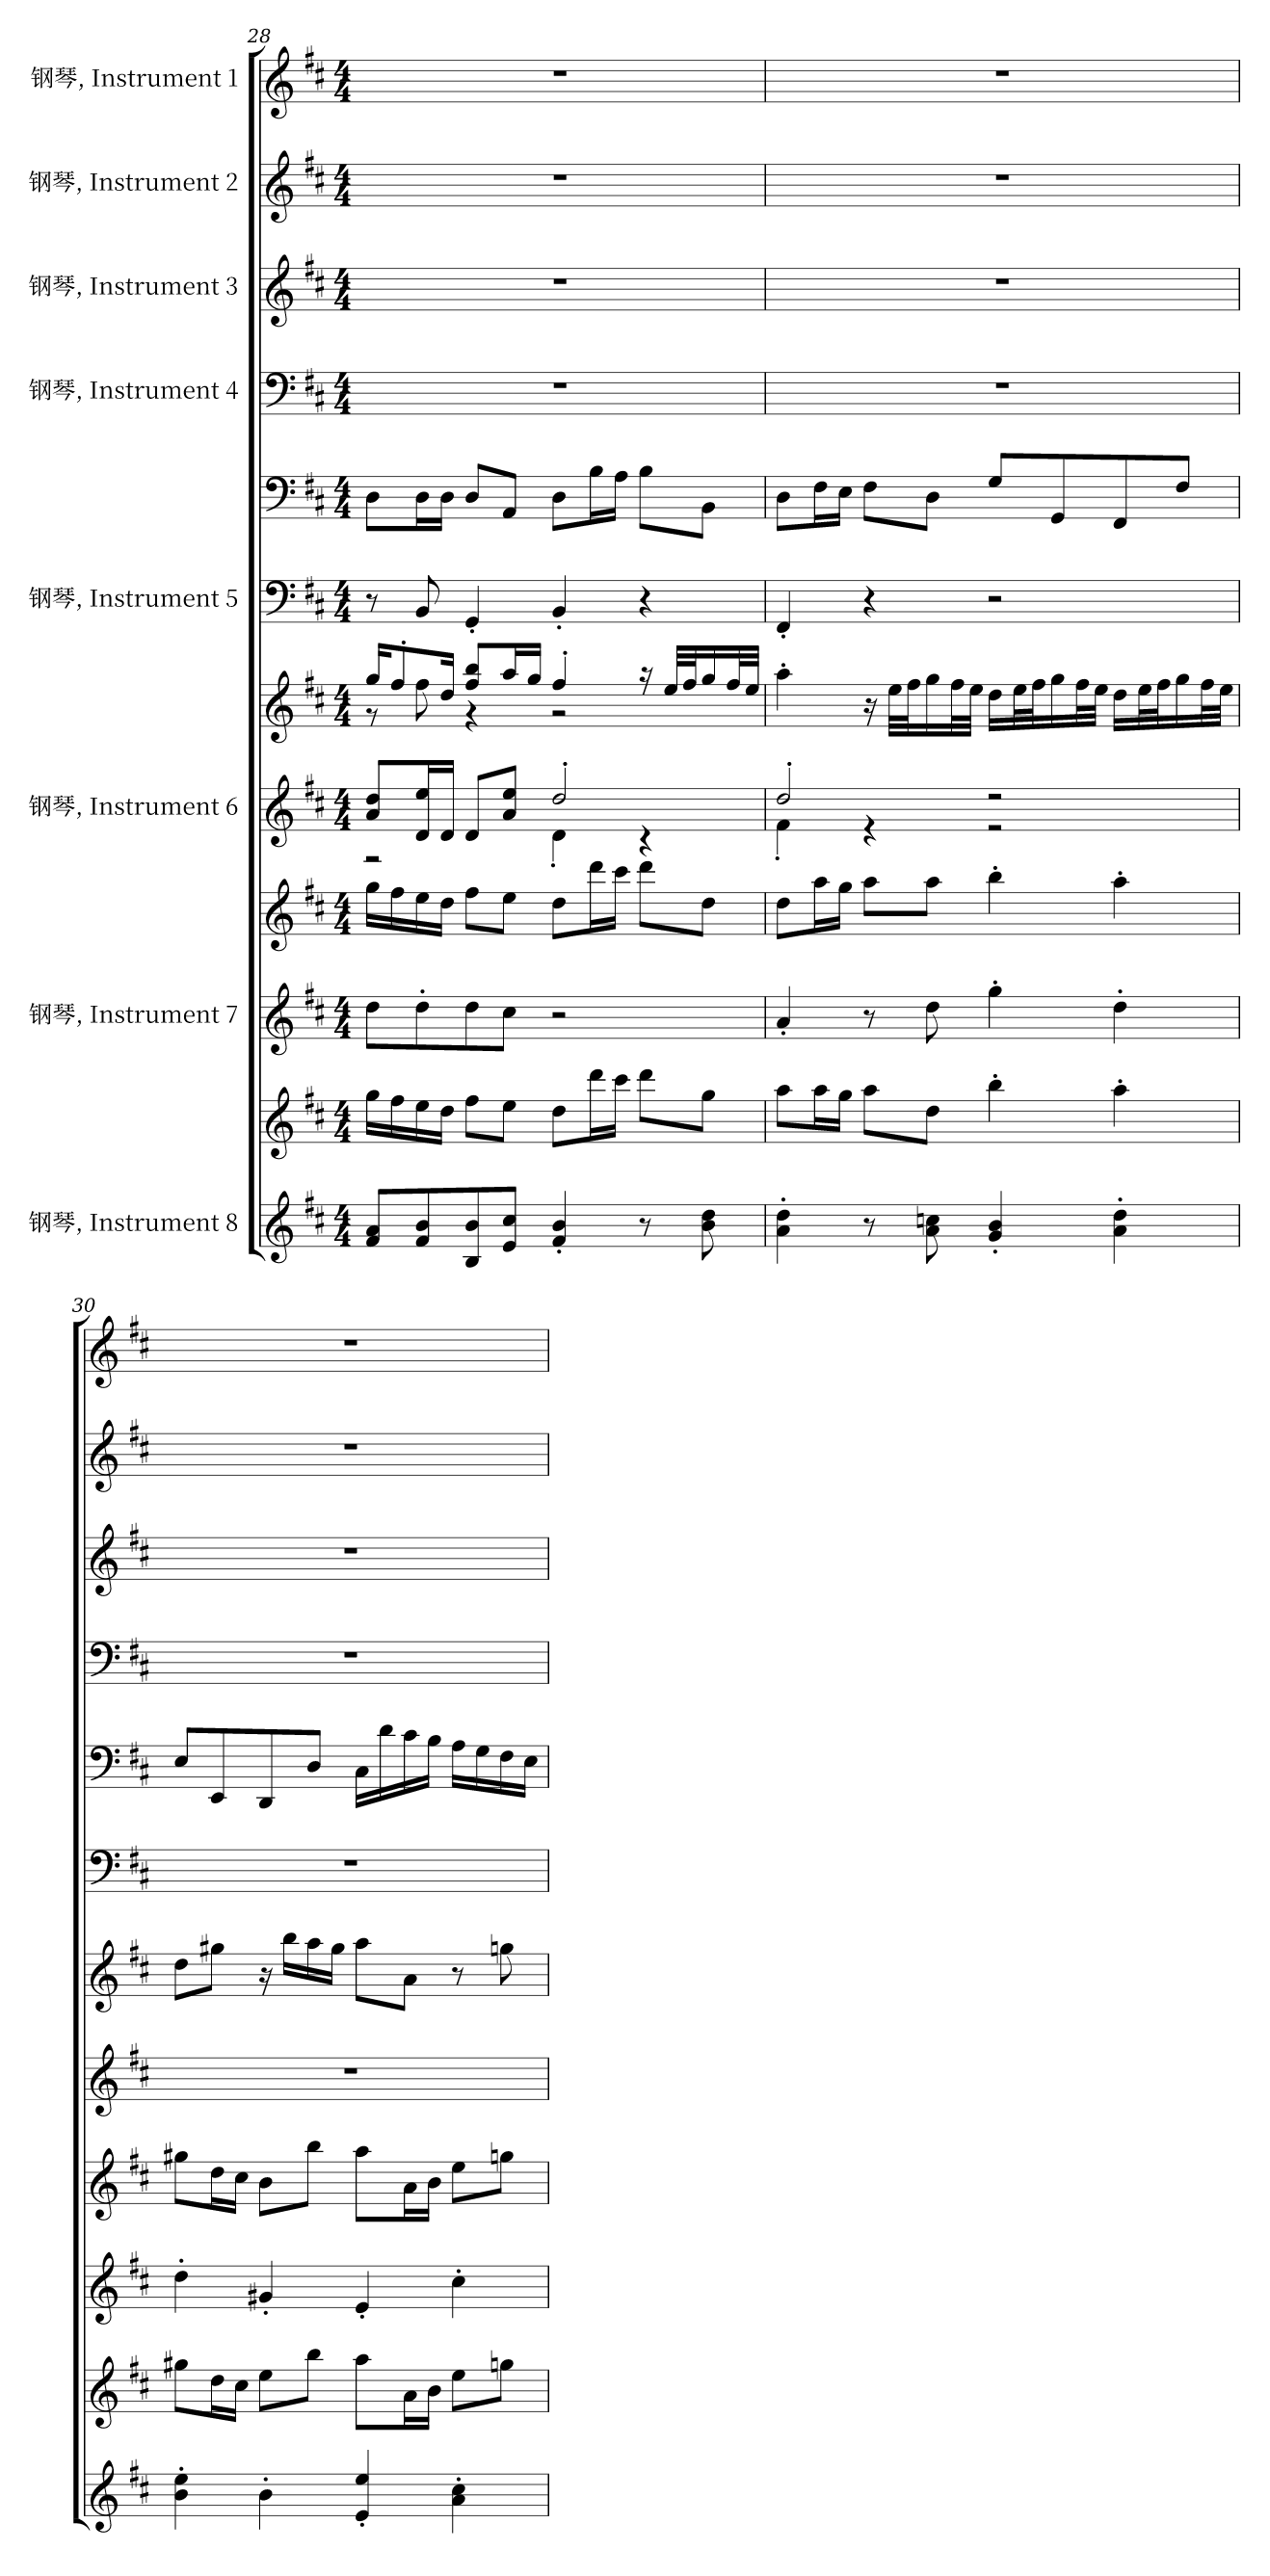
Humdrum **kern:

**kern	**kern	**kern	**kern	**kern	**kern	**kern	**kern	**kern	**kern	**kern	**kern
*part8	*part8	*part7	*part7	*part6	*part6	*part5	*part5	*part4	*part3	*part2	*part1
*staff12	*staff11	*staff10	*staff9	*staff8	*staff7	*staff6	*staff5	*staff4	*staff3	*staff2	*staff1
*I"钢琴, Instrument 8	*	*I"钢琴, Instrument 7	*	*I"钢琴, Instrument 6	*	*I"钢琴, Instrument 5	*	*I"钢琴, Instrument 4	*I"钢琴, Instrument 3	*I"钢琴, Instrument 2	*I"钢琴, Instrument 1
*clefG2	*clefG2	*clefG2	*clefG2	*clefG2	*clefG2	*clefF4	*clefF4	*clefF4	*clefG2	*clefG2	*clefG2
*k[f#c#]	*k[f#c#]	*k[f#c#]	*k[f#c#]	*k[f#c#]	*k[f#c#]	*k[f#c#]	*k[f#c#]	*k[f#c#]	*k[f#c#]	*k[f#c#]	*k[f#c#]
*M4/4	*M4/4	*M4/4	*M4/4	*M4/4	*M4/4	*M4/4	*M4/4	*M4/4	*M4/4	*M4/4	*M4/4
=28	=28	=28	=28	=28	=28	=28	=28	=28	=28	=28	=28
*	*	*	*	*^	*^	*	*	*	*	*	*
8f#/ 8a/L	16gg\LL	8dd\L	16gg\LL	8a/ 8dd/L	2r	16gg/KL	8r	8r	8D\L	1r	1r	1r	1r
.	16ff#\	.	16ff#\	.	.	8ff#'/	.	.	.	.	.	.	.
8f#/ 8b/	16ee\	8dd'\	16ee\	16d/ 16ee/L	.	.	8ff#\	8BB/	16D\L	.	.	.	.
.	16dd\JJ	.	16dd\JJ	16d/JJ	.	16dd/Jk	.	.	16D\JJ	.	.	.	.
8B/ 8b/	8ff#\L	8dd\	8ff#\L	8d/L	.	8ff#/ 8bb/L	4r	4GG'/	8D/L	.	.	.	.
8e/ 8cc#/J	8ee\J	8cc#\J	8ee\J	8a/ 8ee/J	.	16aa/L	.	.	8AA/J	.	.	.	.
.	.	.	.	.	.	16gg/JJ	.	.	.	.	.	.	.
4f#/' 4b/'	8dd\L	2r	8dd\L	2dd'/	4d'\	4ff#'/	2r	4BB'/	8D\L	.	.	.	.
.	16ddd\L	.	16ddd\L	.	.	.	.	.	16B\L	.	.	.	.
.	16ccc#\JJ	.	16ccc#\JJ	.	.	.	.	.	16A\JJ	.	.	.	.
8r	8ddd\L	.	8ddd\L	.	4r	16r	.	4r	8B\L	.	.	.	.
.	.	.	.	.	.	32ee/LLL	.	.	.	.	.	.	.
.	.	.	.	.	.	32ff#/J	.	.	.	.	.	.	.
8b\ 8dd\	8gg\J	.	8dd\J	.	.	16gg/	.	.	8BB\J	.	.	.	.
.	.	.	.	.	.	32ff#/L	.	.	.	.	.	.	.
.	.	.	.	.	.	32ee/JJJ	.	.	.	.	.	.	.
*	*	*	*	*	*	*v	*v	*	*	*	*	*	*
!!LO:PB:g=z
=29	=29	=29	=29	=29	=29	=29	=29	=29	=29	=29	=29	=29
4a\' 4dd\'	8aa\L	4a'/	8dd\L	2dd'/	4f#'\	4aa'\	4FF#'/	8D\L	1r	1r	1r	1r
.	16aa\L	.	16aa\L	.	.	.	.	16F#\L	.	.	.	.
.	16gg\JJ	.	16gg\JJ	.	.	.	.	16E\JJ	.	.	.	.
8r	8aa\L	8r	8aa\L	.	4r	16r	4r	8F#\L	.	.	.	.
.	.	.	.	.	.	32ee\LLL	.	.	.	.	.	.
.	.	.	.	.	.	32ff#\J	.	.	.	.	.	.
8a\ 8ccn\	8dd\J	8dd\	8aa\J	.	.	16gg\	.	8D\J	.	.	.	.
.	.	.	.	.	.	32ff#\L	.	.	.	.	.	.
.	.	.	.	.	.	32ee\JJJ	.	.	.	.	.	.
4g/' 4b/'	4bb'\	4gg'\	4bb'\	2r	2r	16dd\LL	2r	8G/L	.	.	.	.
.	.	.	.	.	.	32ee\L	.	.	.	.	.	.
.	.	.	.	.	.	32ff#\J	.	.	.	.	.	.
.	.	.	.	.	.	16gg\	.	8GG/	.	.	.	.
.	.	.	.	.	.	32ff#\L	.	.	.	.	.	.
.	.	.	.	.	.	32ee\JJJ	.	.	.	.	.	.
4a\' 4dd\'	4aa'\	4dd'\	4aa'\	.	.	16dd\LL	.	8FF#/	.	.	.	.
.	.	.	.	.	.	32ee\L	.	.	.	.	.	.
.	.	.	.	.	.	32ff#\J	.	.	.	.	.	.
.	.	.	.	.	.	16gg\	.	8F#/J	.	.	.	.
.	.	.	.	.	.	32ff#\L	.	.	.	.	.	.
.	.	.	.	.	.	32ee\JJJ	.	.	.	.	.	.
*	*	*	*	*v	*v	*	*	*	*	*	*	*
=30	=30	=30	=30	=30	=30	=30	=30	=30	=30	=30	=30
4b\' 4ee\'	8gg#X\L	4dd'\	8gg#X\L	1r	8dd\L	1r	8E/L	1r	1r	1r	1r
.	16dd\L	.	16dd\L	.	8gg#X\J	.	8EE/	.	.	.	.
.	16cc#\JJ	.	16cc#\JJ	.	.	.	.	.	.	.	.
4b'\	8ee\L	4g#X'/	8b\L	.	16r	.	8DD/	.	.	.	.
.	.	.	.	.	16bb\LL	.	.	.	.	.	.
.	8bb\J	.	8bb\J	.	16aa\	.	8D/J	.	.	.	.
.	.	.	.	.	16gg#\JJ	.	.	.	.	.	.
4e/' 4ee/'	8aa\L	4e'/	8aa\L	.	8aa\L	.	16C#\LL	.	.	.	.
.	.	.	.	.	.	.	16d\	.	.	.	.
.	16a\L	.	16a\L	.	8a\J	.	16c#\	.	.	.	.
.	16b\JJ	.	16b\JJ	.	.	.	16B\JJ	.	.	.	.
4a\' 4cc#\'	8ee\L	4cc#'\	8ee\L	.	8r	.	16A\LL	.	.	.	.
.	.	.	.	.	.	.	16G\	.	.	.	.
.	8ggn\J	.	8ggn\J	.	8ggn\	.	16F#\	.	.	.	.
.	.	.	.	.	.	.	16E\JJ	.	.	.	.
=	=	=	=	=	=	=	=	=	=	=	=
*-	*-	*-	*-	*-	*-	*-	*-	*-	*-	*-	*-
